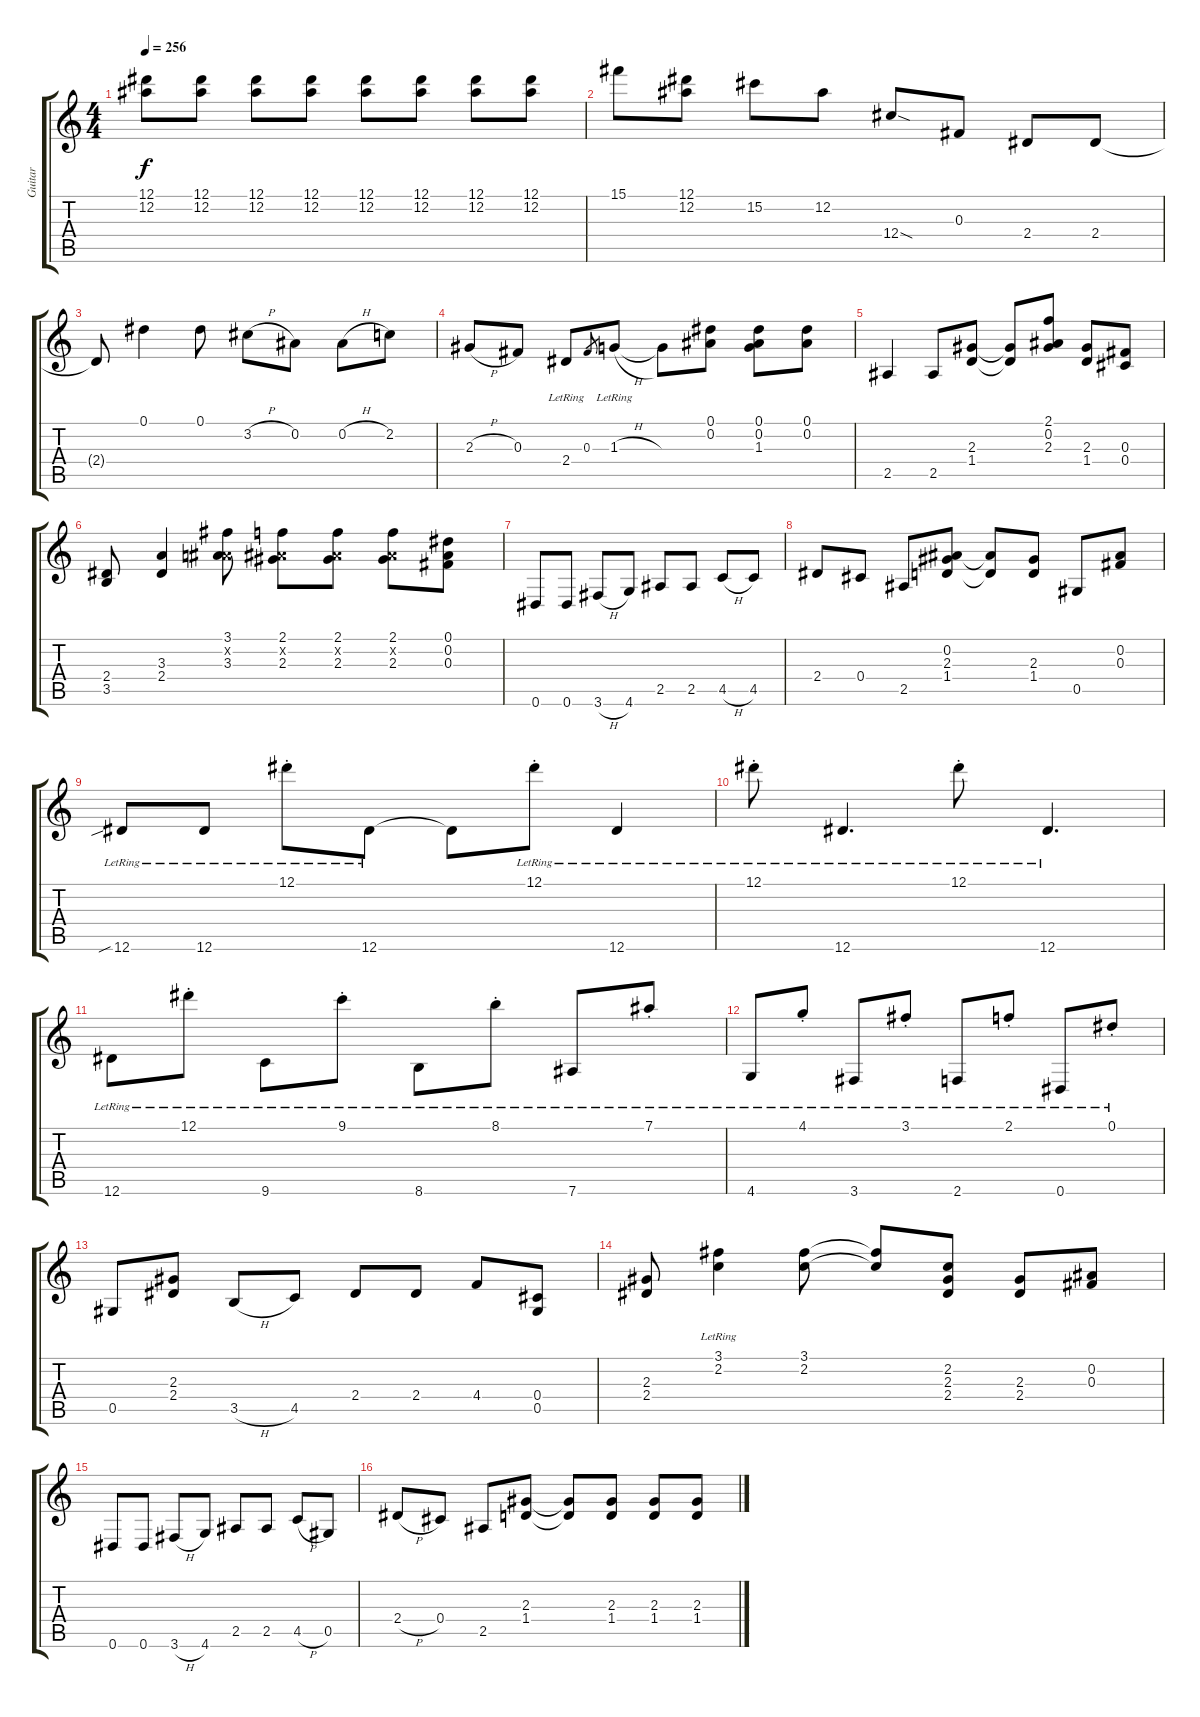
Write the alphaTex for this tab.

\track ("Guitar" "Guitar") {instrument overdrivenguitar}
\staff {score tabs}
\tuning (Eb4 Bb3 Gb3 Db3 Ab2 Eb2) {hide}
\ts (4 4)
\tempo 256
\clef g2
\ks c
(12.1 12.2).8{dy f} (12.1 12.2).8 (12.1 12.2).8 (12.1 12.2).8 (12.1 12.2).8 (12.1 12.2).8 (12.1 12.2).8 (12.1 12.2).8 |
15.1.8 (12.1 12.2).8 15.2.8 12.2.8 12.4{sod}.8 0.3.8 2.4.8 2.4.8 |
2.4{t}.8 0.1.4 0.1.8 3.2{h}.8 0.2.8 0.2{h}.8 2.2.8 |
2.3{h}.8 0.3.8 2.4{lr}.8 0.3.8{gr} 1.3{h lr}.8 1.3{t}.8 (0.1 0.2).8 (0.1 0.2 1.3).8 (0.1 0.2).8 |
2.5.4 2.5.8 (2.3 1.4).8 (2.3{t} 1.4{t}).8 (2.1 0.2 2.3).8 (2.3 1.4).8 (0.3 0.4).8 |
(2.4 3.5).8 (3.3 2.4).4 (3.1 0.2{x} 3.3).8 (2.1 0.2{x} 2.3).8 (2.1 0.2{x} 2.3).8 (2.1 0.2{x} 2.3).8 (0.1 0.2 0.3).8 |
0.6.8 0.6.8 3.6{h}.8 4.6.8 2.5.8 2.5.8 4.5{h}.8 4.5.8 |
2.4.8 0.4.8 2.5.8 (0.2 2.3 1.4).8 (0.2{t} 1.4{t}).8 (2.3 1.4).8 0.5.8 (0.2 0.3).8 |
12.6{sib lr}.8 12.6{lr}.8 12.1{st lr}.8 12.6{lr}.8 12.6{t}.8 12.1{st lr}.8 12.6{lr}.4 |
12.1{st lr}.8 12.6{lr}.4{d} 12.1{st lr}.8 12.6{lr}.4{d} |
12.6{lr}.8 12.1{st lr}.8 9.6{lr}.8 9.1{st lr}.8 8.6{lr}.8 8.1{st lr}.8 7.6{lr}.8 7.1{st lr}.8 |
4.6{lr}.8 4.1{st lr}.8 3.6{lr}.8 3.1{st lr}.8 2.6{lr}.8 2.1{st lr}.8 0.6{lr}.8 0.1{st lr}.8 |
0.5.8 (2.3 2.4).8 3.5{h}.8 4.5.8 2.4.8 2.4.8 4.4.8 (0.4 0.5).8 |
(2.3 2.4).8 (3.1{lr} 2.2).4 (3.1 2.2).8 (3.1{t} 2.2{t}).8 (2.2 2.3 2.4).8 (2.3 2.4).8 (0.2 0.3).8 |
0.6.8 0.6.8 3.6{h}.8 4.6.8 2.5.8 2.5.8 4.5{h}.8 0.5.8 |
2.4{h}.8 0.4.8 2.5.8 (2.3 1.4).8 (2.3{t} 1.4{t}).8 (2.3 1.4).8 (2.3 1.4).8 (2.3 1.4).8
